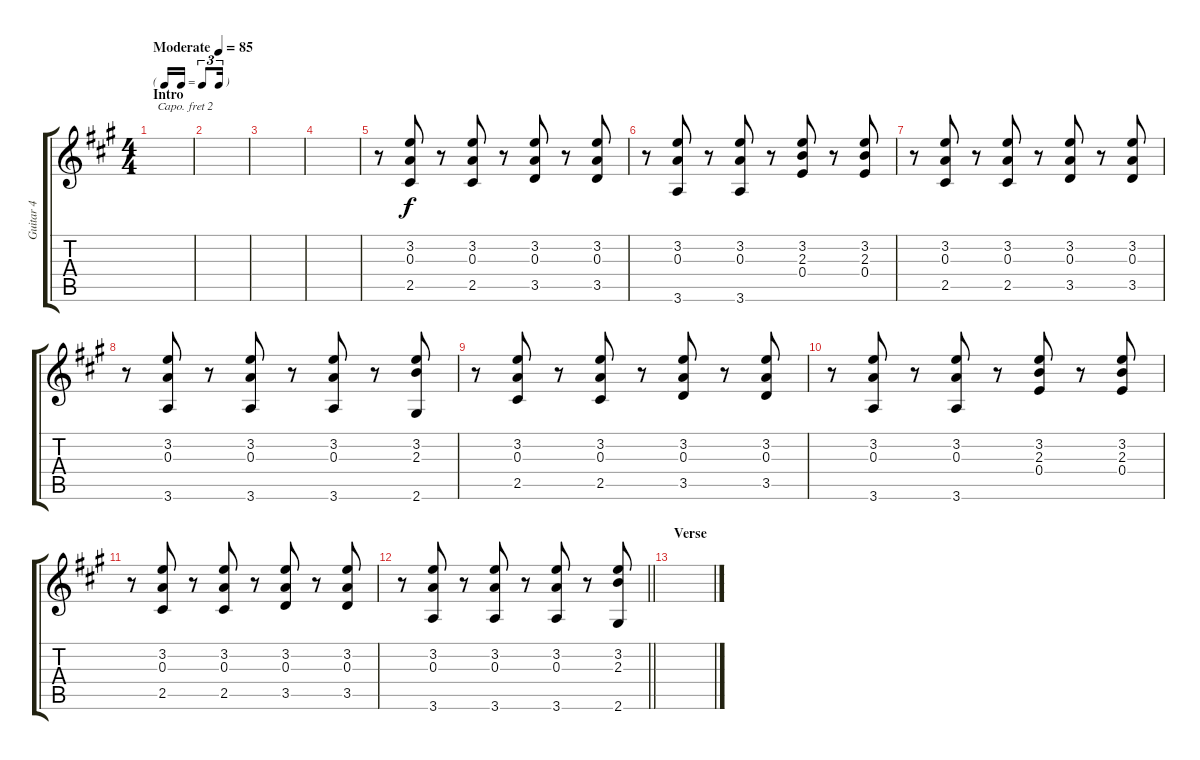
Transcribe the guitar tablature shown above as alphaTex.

\track ("Guitar 4" "Guitar 4") {instrument electricguitarclean}
\staff {score tabs}
\capo 2
\tuning (E4 B3 G3 D3 A2 E2) {hide}
\ts (4 4)
\tf triplet16th
\section ("" "Intro")
\tempo (85 "Moderate")
\clef g2
\ks a
|
|
|
|
r.8 (3.2 0.3 2.5).8 r.8 (3.2 0.3 2.5).8 r.8 (3.2 0.3 3.5).8 r.8 (3.2 0.3 3.5).8 |
r.8 (3.2 0.3 3.6).8 r.8 (3.2 0.3 3.6).8 r.8 (3.2 2.3 0.4).8 r.8 (3.2 2.3 0.4).8 |
r.8 (3.2 0.3 2.5).8 r.8 (3.2 0.3 2.5).8 r.8 (3.2 0.3 3.5).8 r.8 (3.2 0.3 3.5).8 |
r.8 (3.2 0.3 3.6).8 r.8 (3.2 0.3 3.6).8 r.8 (3.2 0.3 3.6).8 r.8 (3.2 2.3 2.6).8 |
r.8 (3.2 0.3 2.5).8 r.8 (3.2 0.3 2.5).8 r.8 (3.2 0.3 3.5).8 r.8 (3.2 0.3 3.5).8 |
r.8 (3.2 0.3 3.6).8 r.8 (3.2 0.3 3.6).8 r.8 (3.2 2.3 0.4).8 r.8 (3.2 2.3 0.4).8 |
r.8 (3.2 0.3 2.5).8 r.8 (3.2 0.3 2.5).8 r.8 (3.2 0.3 3.5).8 r.8 (3.2 0.3 3.5).8 |
\barLineRight lightlight
r.8 (3.2 0.3 3.6).8 r.8 (3.2 0.3 3.6).8 r.8 (3.2 0.3 3.6).8 r.8 (3.2 2.3 2.6).8 |
\section ("" "Verse")
